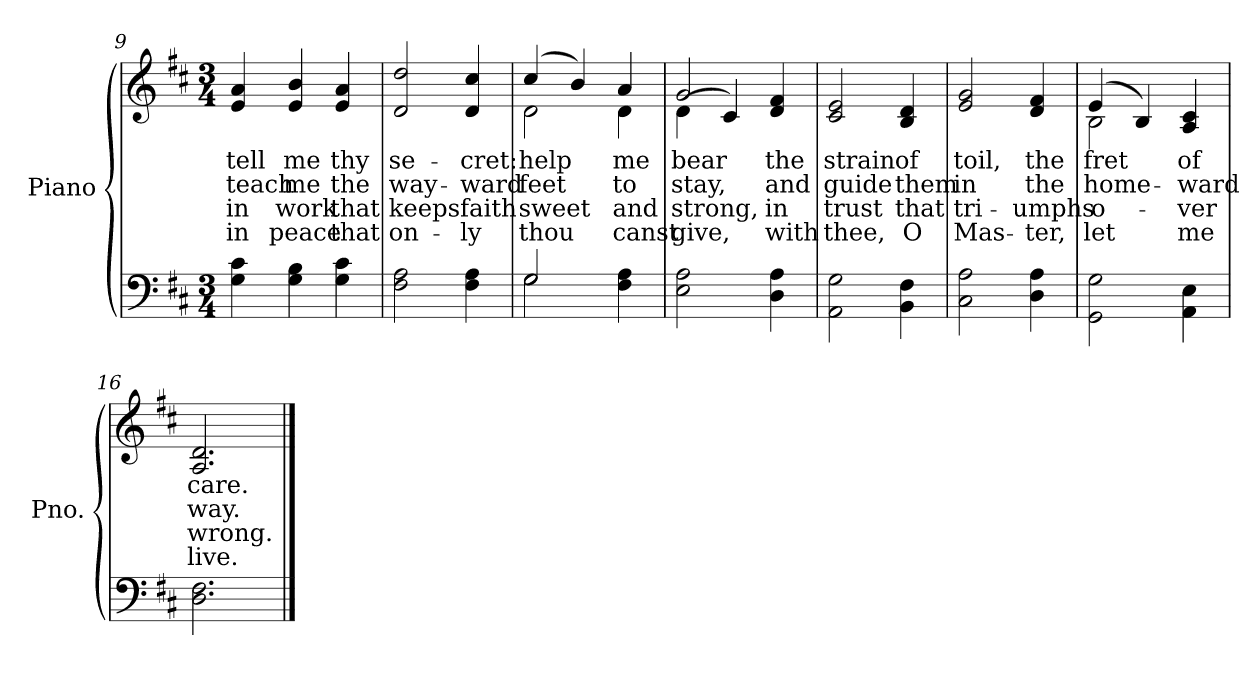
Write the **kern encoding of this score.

**kern	**kern	**text	**text	**text	**text
*part2	*part1	*part1	*part1	*part1	*part1
*staff2	*staff1	*staff1	*staff1	*staff1	*staff1
*I"Piano	*I"Piano	*	*	*	*
*I'Pno.	*I'Pno.	*	*	*	*
!!LO:LB:g=z
*clefF4	*clefG2	*	*	*	*
*k[f#c#]	*k[f#c#]	*	*	*	*
*D:	*D:	*	*	*	*
*M3/4	*M3/4	*	*	*	*
=9	=9	=9	=9	=9	=9
!	!	!LO:LY:b:color=#000000	!LO:LY:b:color=#000000	!LO:LY:b:color=#000000	!LO:LY:b:color=#000000
4Gi\ 4c#i	4ei/ 4ai	tell	teach	in	in
!	!	!LO:LY:b:color=#000000	!LO:LY:b:color=#000000	!LO:LY:b:color=#000000	!LO:LY:b:color=#000000
4Gi\ 4Bi	4ei/ 4bi	me	me	work	peace
!	!	!LO:LY:b:color=#000000	!LO:LY:b:color=#000000	!LO:LY:b:color=#000000	!LO:LY:b:color=#000000
4Gi\ 4c#i	4ei/ 4ai	thy	the	that	that
=10	=10	=10	=10	=10	=10
!	!	!LO:LY:b:color=#000000	!LO:LY:b:color=#000000	!LO:LY:b:color=#000000	!LO:LY:b:color=#000000
2F#i\ 2Ai	2di/ 2ddi	se-	way-	keeps	on-
!	!	!LO:LY:b:color=#000000	!LO:LY:b:color=#000000	!LO:LY:b:color=#000000	!LO:LY:b:color=#000000
4F#i\ 4Ai	4di/ 4cc#i	-cret:	-ward	-faith	ly
=11	=11	=11	=11	=11	=11
*^	*	*	*	*	*
!	!	!	!LO:LY:b:color=#000000	!LO:LY:b:color=#000000	!LO:LY:b:color=#000000	!LO:LY:b:color=#000000
*	*	*^	*	*	*	*
2Gi/	2Gi\	(4cc#i/	2di\	help	feet	sweet	thou
.	.	4bi/)	.	.	.	.	.
!	!	!	!	!LO:LY:b:color=#000000	!LO:LY:b:color=#000000	!LO:LY:b:color=#000000	!LO:LY:b:color=#000000
4F#i\ 4Ai	4ryy	4ai/	4di\	me	to	and	canst
*v	*v	*	*	*	*	*	*
=12	=12	=12	=12	=12	=12	=12
*^	*	*	*	*	*	*
!	!	!	!	!LO:LY:b:color=#000000	!LO:LY:b:color=#000000	!LO:LY:b:color=#000000	!LO:LY:b:color=#000000
*v	*v	*	*	*	*	*	*
2Ei\ 2Ai	2gi/	(4di\	bear	stay,	strong,	give,
.	.	4c#i/)	.	.	.	.
!	!	!	!LO:LY:b:color=#000000	!LO:LY:b:color=#000000	!LO:LY:b:color=#000000	!LO:LY:b:color=#000000
4Di\ 4Ai	4di/ 4f#i	4ryy	the	and	in	with
*	*v	*v	*	*	*	*
=13	=13	=13	=13	=13	=13
*	*^	*	*	*	*
!	!	!	!LO:LY:b:color=#000000	!LO:LY:b:color=#000000	!LO:LY:b:color=#000000	!LO:LY:b:color=#000000
*	*v	*v	*	*	*	*
2AAi\ 2Gi	2c#i/ 2ei	strain	guide	trust	thee,
!	!	!LO:LY:b:color=#000000	!LO:LY:b:color=#000000	!LO:LY:b:color=#000000	!LO:LY:b:color=#000000
4BBi\ 4F#i	4Bi/ 4di	of	them	that	O
=14	=14	=14	=14	=14	=14
!	!	!LO:LY:b:color=#000000	!LO:LY:b:color=#000000	!LO:LY:b:color=#000000	!LO:LY:b:color=#000000
2C#i\ 2Ai	2ei/ 2gi	toil,	in	tri-	-Mas-
!	!	!LO:LY:b:color=#000000	!LO:LY:b:color=#000000	!LO:LY:b:color=#000000	!LO:LY:b:color=#000000
4Di\ 4Ai	4di/ 4f#i	the	the	-umphs	ter,
=15	=15	=15	=15	=15	=15
!	!	!LO:LY:b:color=#000000	!LO:LY:b:color=#000000	!LO:LY:b:color=#000000	!LO:LY:b:color=#000000
*	*^	*	*	*	*
2GGi\ 2Gi	(4ei/	2Bi\	fret	home-	o-	-let
.	4Bi/)	.	.	.	.	.
!	!	!	!LO:LY:b:color=#000000	!LO:LY:b:color=#000000	!LO:LY:b:color=#000000	!LO:LY:b:color=#000000
4AAi\ 4Ei	4Ai/ 4c#i	4ryy	of	-ward	ver	me
*	*v	*v	*	*	*	*
=16	=16	=16	=16	=16	=16
*	*^	*	*	*	*
!	!	!	!LO:LY:b:color=#000000	!LO:LY:b:color=#000000	!LO:LY:b:color=#000000	!LO:LY:b:color=#000000
*	*v	*v	*	*	*	*
2.Di\ 2.F#i	2.Ai/ 2.di	care.	way.	wrong.	live.
==	==	==	==	==	==
*-	*-	*-	*-	*-	*-
